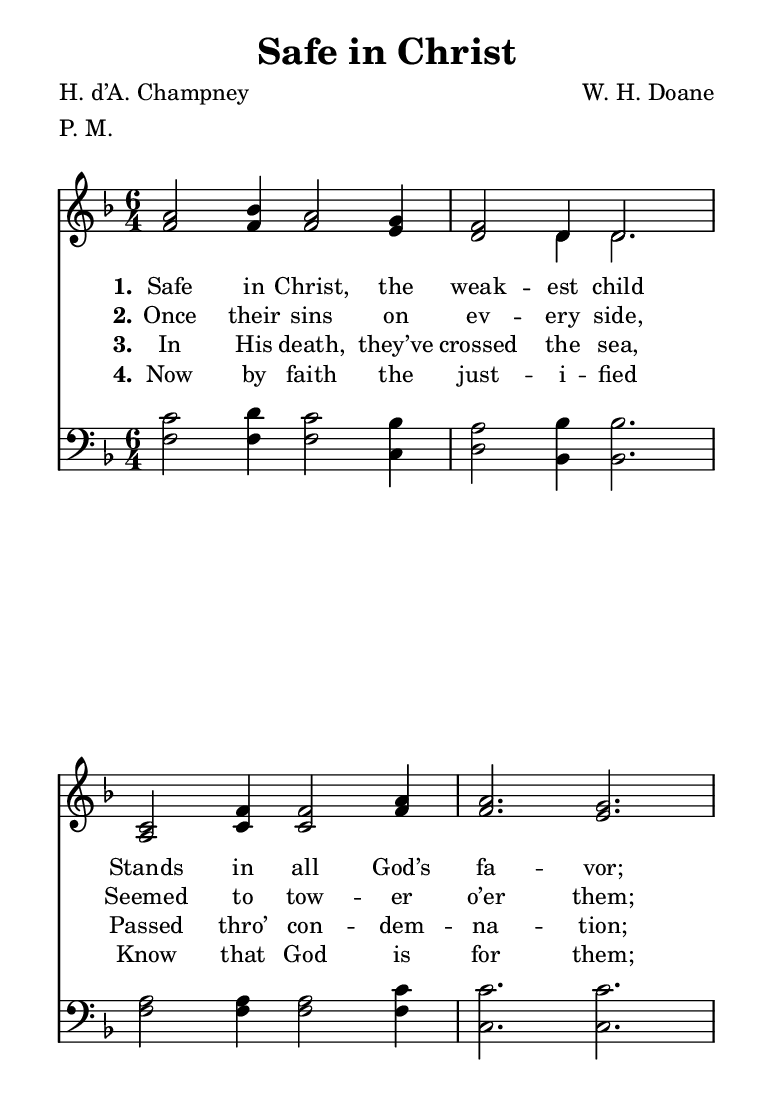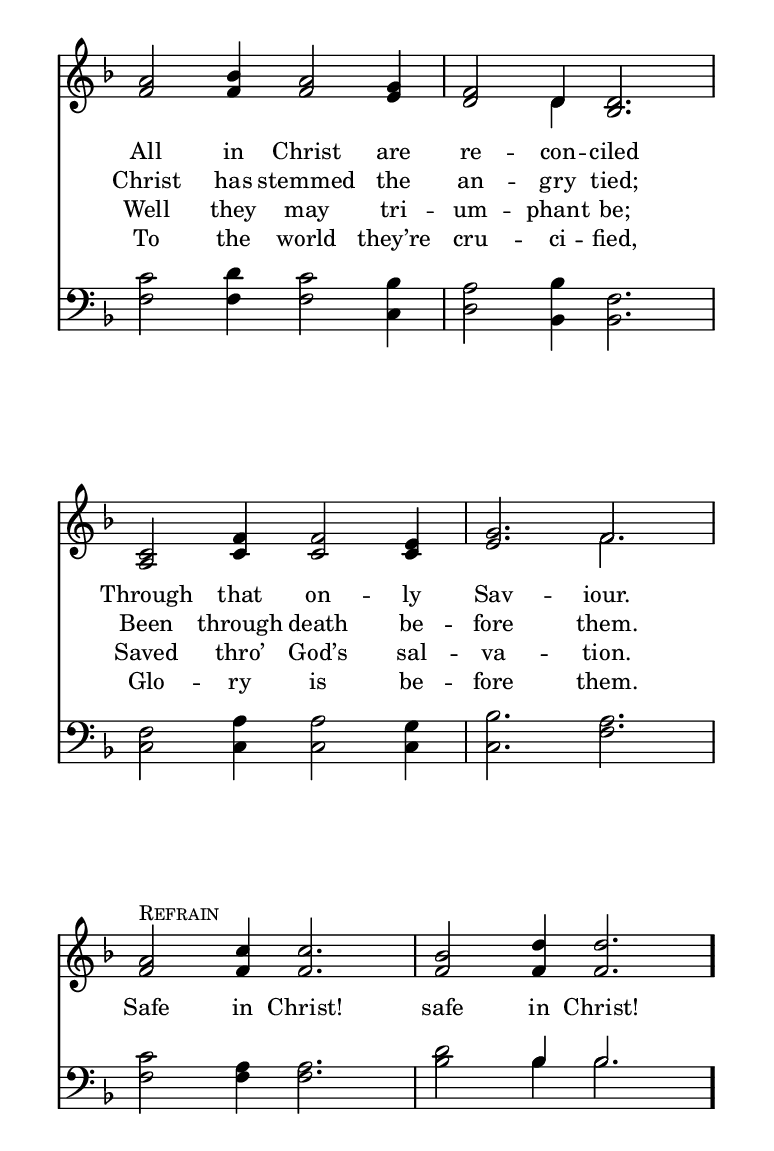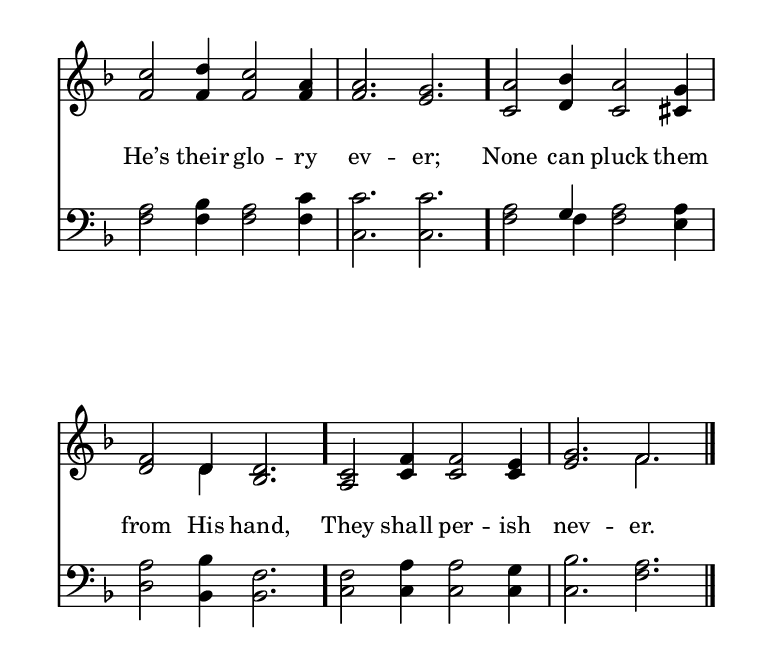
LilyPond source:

\include "common/global.ily"
\paper {
  \include "common/paper.ily"
}

\header{
  hymnnumber = "355"
  title = "Safe in Christ"
  tunename = "Near the Cross"
  meter = "P. M."
  poet = "H. d’A. Champney"
  composer = "W. H. Doane"
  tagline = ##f
}

global = {
  \include "common/overrides.ily"
  \override Staff.TimeSignature.style = #'numbered
  \time 6/4
  \override Score.MetronomeMark.transparent = ##t % hide all fermata changes too
  \tempo 4=130
  \key f \major
  \autoBeamOff
}

notesSoprano = {
\global
\relative c'' {

  a2 bes4 a2 g4 | f2 d4 d2. |
  c2 f4 f2 a4 | a2. g2. |
  a2 bes4 a2 g4 | f2 d4 d2. |
  c2 f4 f2 e4 | g2. f2. |

  << s^\markup { \small \caps "Refrain" }
  { a2 c4 c2. | bes2 d4 d2. } >>
  c2 d4 c2 a4 | a2. g2. |
  a2 bes4 a2 g4 | f2 d4 d2. |
  c2 f4 f2 e4 | g2. f2. |

  \bar "|."

}
}

notesAlto = {
\global
\relative e' {

  f2 f4 f2 e4 | d2 d4 d2. |
  a2 c4 c2 f4 | f2. e2. |
  f2 f4 f2 e4 | d2 d4 bes2. |
  a2 c4 c2 c4 | e2. f2. |

  f2 f4 f2. | f2 f4 f2. |
  f2 f4 f2 f4 | f2. e2. |
  c2 d4 c2 cis4 | d2 d4 bes2. |
  a2 c4 c2 c4 | e2. f2. |

}
}

notesTenor = {
\global
\relative a {

  c2 d4 c2 bes4 | a2 bes4 bes2. |
  a2 a4 a2 c4 | c2. c2. |
  c2 d4 c2 bes4 | a2 bes4 f2. |
  f2 a4 a2 g4 | bes2. a2. |

  c2 a4 a2. | d2 bes4 bes2. |
  a2 bes4 a2 c4 | c2. c2. |
  a2 g4 a2 a4 | a2 bes4 f2. |
  f2 a4 a2 g4 | bes2. a2. |

}
}

notesBass = {
\global
\relative f {

  f2 f4 f2 c4 | d2 bes4 bes2. |
  f'2 f4 f2 f4 | c2. c2. |
  f2 f4 f2 c4 | d2 bes4 bes2. |
  c2 c4 c2 c4 | c2. f2. |

  f2 f4 f2. | bes2 bes4 bes2. |
  f2 f4 f2 f4 | c2. c2. |
  f2 f4 f2 e4 | d2 bes4 bes2. |
  c2 c4 c2 c4 | c2. f2. |

}
}

Refrain = \lyricmode {

Safe in Christ! safe in Christ! \bar "."
He’s their glo -- ry ev -- er; \bar "."
None can pluck them from His hand, \bar "."
They shall per -- ish nev -- er. \bar "."

}

wordsA = \lyricmode {
\set stanza = "1."

Safe in Christ, the weak -- est child
Stands in all God’s fa -- vor;
All in Christ are re -- con -- ciled
Through that on -- ly Sav -- iour.

}

wordsB = \lyricmode {
\set stanza = "2."

Once their sins on ev -- ery side,
Seemed to tow -- er o’er them;
Christ has stemmed the an -- gry tied;
Been through death be -- fore them.

\Refrain

}

wordsC = \lyricmode {
\set stanza = "3."

In His death, they’ve crossed the sea,
Passed thro’ con -- dem -- na -- tion;
Well they may tri -- um -- phant be;
Saved thro’ God’s sal -- va -- tion.

}

wordsD = \lyricmode {
\set stanza = "4."

Now by faith the just -- i -- fied
Know that God is for them;
To the world they’re cru -- ci -- fied,
Glo -- ry is be -- fore them.

}

\score {
  \context ChoirStaff <<
    \context Staff = upper <<
      \set Staff.autoBeaming = ##f
      \set ChoirStaff.systemStartDelimiter = #'SystemStartBar
      \set ChoirStaff.printPartCombineTexts = ##f
      \partcombine #'(2 . 9) \notesSoprano \notesAlto
      \context NullVoice = sopranos { \voiceOne << \notesSoprano >> }
      \context NullVoice = altos { \voiceTwo << \notesAlto >> }
      \context Lyrics = one   \lyricsto sopranos \wordsA
      \context Lyrics = two   \lyricsto sopranos \wordsB
      \context Lyrics = three \lyricsto sopranos \wordsC
      \context Lyrics = four  \lyricsto sopranos \wordsD
    >>
    \context Staff = men <<
      \set Staff.autoBeaming = ##f
      \clef bass
      \set ChoirStaff.printPartCombineTexts = ##f
      \partcombine #'(2 . 9) \notesTenor \notesBass
      \context NullVoice = tenors { \voiceOne << \notesTenor >> }
      \context NullVoice = basses { \voiceTwo << \notesBass >> }
    >>
  >>
  \layout {
    \include "common/layout.ily"
  }
  \midi{
    \include "common/midi.ily"
  }
}

\version "2.19.49"  % necessary for upgrading to future LilyPond versions.

% vi:set et ts=2 sw=2 ai nocindent syntax=lilypond:
